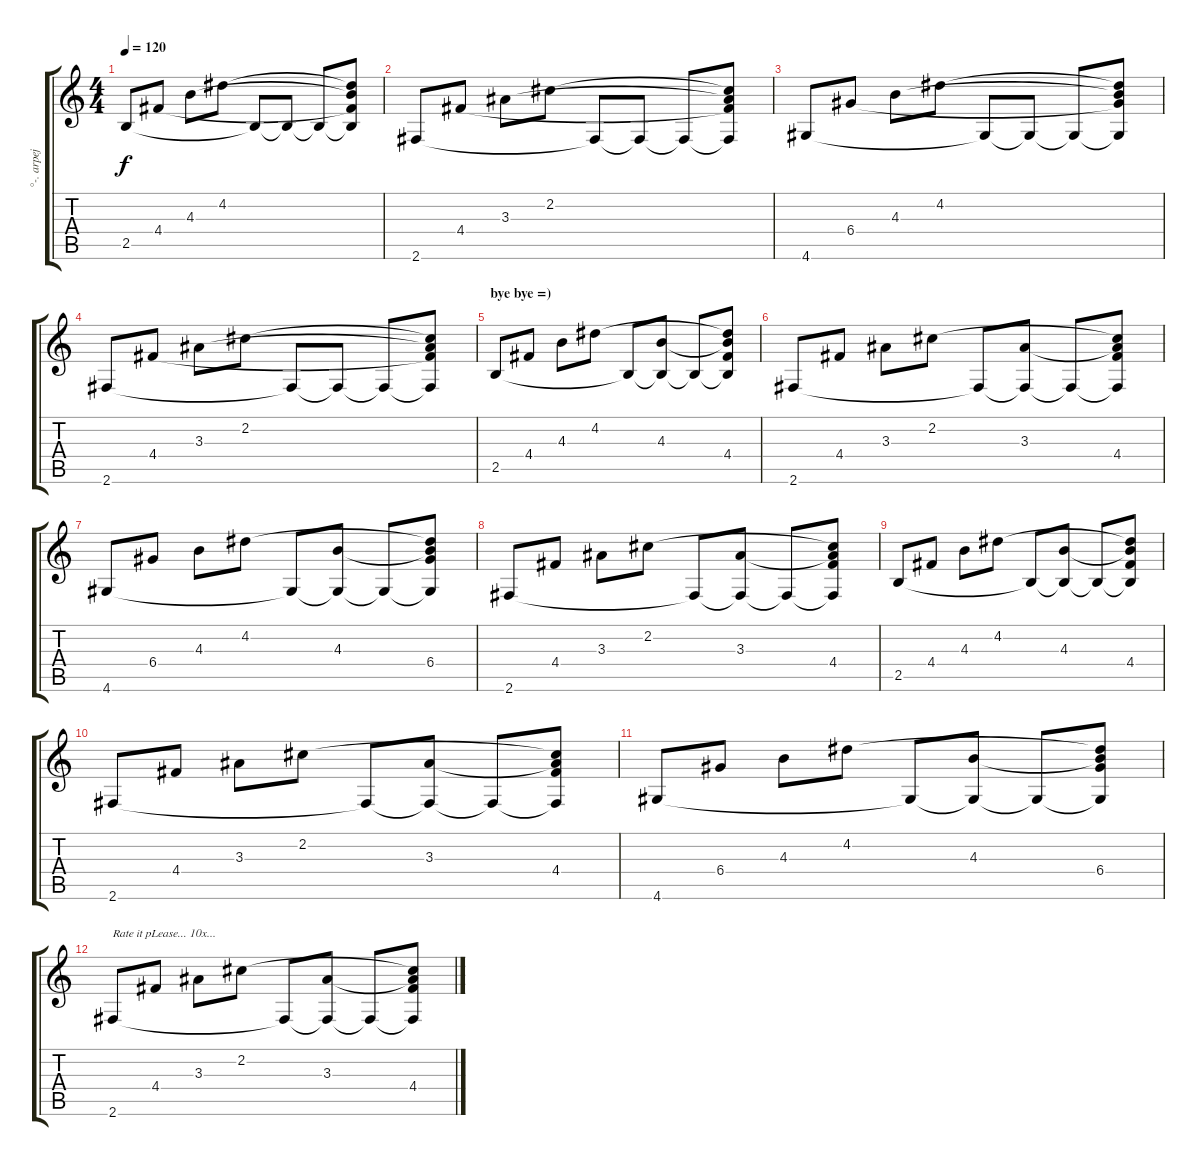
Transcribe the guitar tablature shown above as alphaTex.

\track ("°-. arpej .-°" "°-. arpej ") {instrument acousticguitarnylon}
\staff {score tabs}
\tuning (E4 B3 G3 D3 A2 E2) {hide}
\ts (4 4)
\tempo 120
\clef g2
\ks c
2.5.8{dy f} 4.4.8 4.3.8 4.2.8 2.5{t}.8 2.5{t}.8 2.5{t}.8 (4.2{t} 4.3{t} 4.4{t} 2.5{t}).8 |
2.6.8 4.4.8 3.3.8 2.2.8 2.6{t}.8 2.6{t}.8 2.6{t}.8 (2.2{t} 3.3{t} 4.4{t} 2.6{t}).8 |
4.6.8 6.4.8 4.3.8 4.2.8 4.6{t}.8 4.6{t}.8 4.6{t}.8 (4.2{t} 4.3{t} 6.4{t} 4.6{t}).8 |
2.6.8 4.4.8 3.3.8 2.2.8 2.6{t}.8 2.6{t}.8 2.6{t}.8 (2.2{t} 3.3{t} 4.4{t} 2.6{t}).8 |
\section ("" "bye bye =)")
2.5.8{volume 7 instrument acousticguitarnylon} 4.4.8 4.3.8 4.2.8 2.5{t}.8 (4.3 2.5{t}).8 2.5{t}.8 (4.2{t} 4.3{t} 4.4 2.5{t}).8 |
2.6.8 4.4.8 3.3.8 2.2.8 2.6{t}.8 (3.3 2.6{t}).8 2.6{t}.8 (2.2{t} 3.3{t} 4.4 2.6{t}).8 |
4.6.8 6.4.8 4.3.8 4.2.8 4.6{t}.8 (4.3 4.6{t}).8 4.6{t}.8 (4.2{t} 4.3{t} 6.4 4.6{t}).8 |
2.6.8 4.4.8 3.3.8 2.2.8 2.6{t}.8 (3.3 2.6{t}).8 2.6{t}.8 (2.2{t} 3.3{t} 4.4 2.6{t}).8 |
2.5.8{volume 1} 4.4.8 4.3.8 4.2.8 2.5{t}.8 (4.3 2.5{t}).8 2.5{t}.8 (4.2{t} 4.3{t} 4.4 2.5{t}).8 |
2.6.8 4.4.8 3.3.8 2.2.8 2.6{t}.8 (3.3 2.6{t}).8 2.6{t}.8 (2.2{t} 3.3{t} 4.4 2.6{t}).8 |
4.6.8 6.4.8 4.3.8 4.2.8 4.6{t}.8 (4.3 4.6{t}).8 4.6{t}.8 (4.2{t} 4.3{t} 6.4 4.6{t}).8 |
2.6.8{txt "Rate it pLease... 10x..."} 4.4.8 3.3.8 2.2.8 2.6{t}.8 (3.3 2.6{t}).8 2.6{t}.8 (2.2{t} 3.3{t} 4.4 2.6{t}).8
